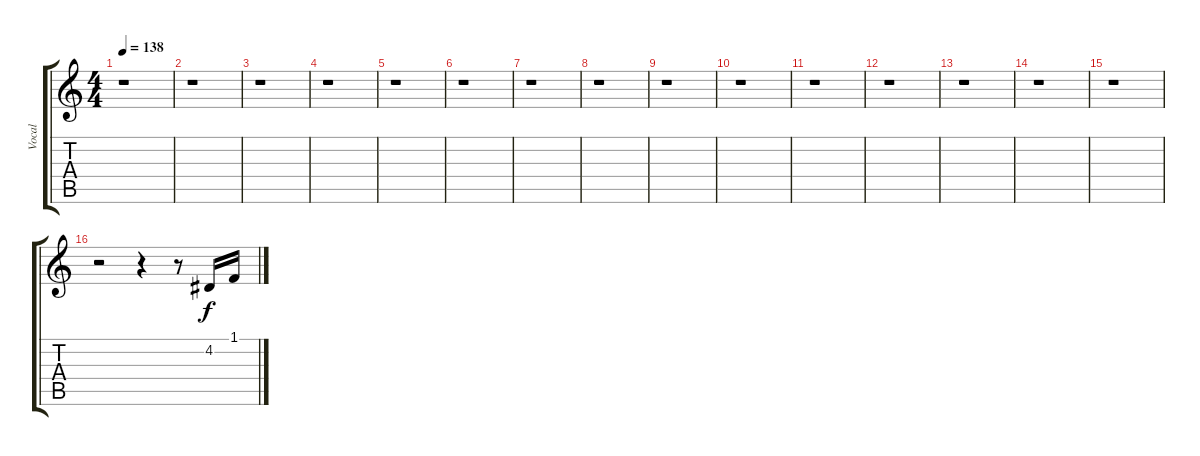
\track ("Vocal" "Vocal") {instrument lead1square}
\staff {score tabs}
\tuning (E4 B3 G3 D3 A2 E2) {hide}
\ts (4 4)
\tempo 138
\clef g2
\ks c
r.1{dy f} |
r.1 |
r.1 |
r.1 |
r.1 |
r.1 |
r.1 |
r.1 |
r.1 |
r.1 |
r.1 |
r.1 |
r.1 |
r.1 |
r.1 |
r.2 r.4 r.8 4.2.16 1.1.16
